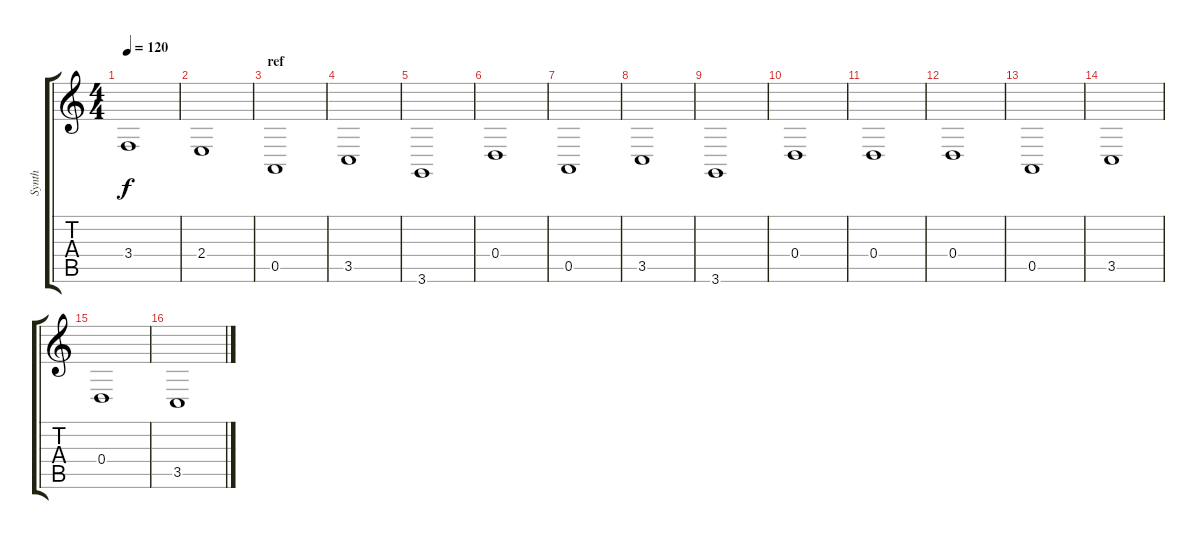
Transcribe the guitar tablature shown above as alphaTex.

\track ("Synth" "Synth") {instrument synthstrings1}
\staff {score tabs}
\tuning (E4 B3 G3 D3 A2 E2) {hide}
\ts (4 4)
\tempo 120
\clef g2
\ks c
3.4.1{dy f} |
2.4.1 |
\section ("" "ref")
0.5.1 |
3.5.1 |
3.6.1 |
0.4.1 |
0.5.1 |
3.5.1 |
3.6.1 |
0.4.1 |
0.4.1 |
0.4.1 |
0.5.1 |
3.5.1 |
0.4.1 |
3.5.1
